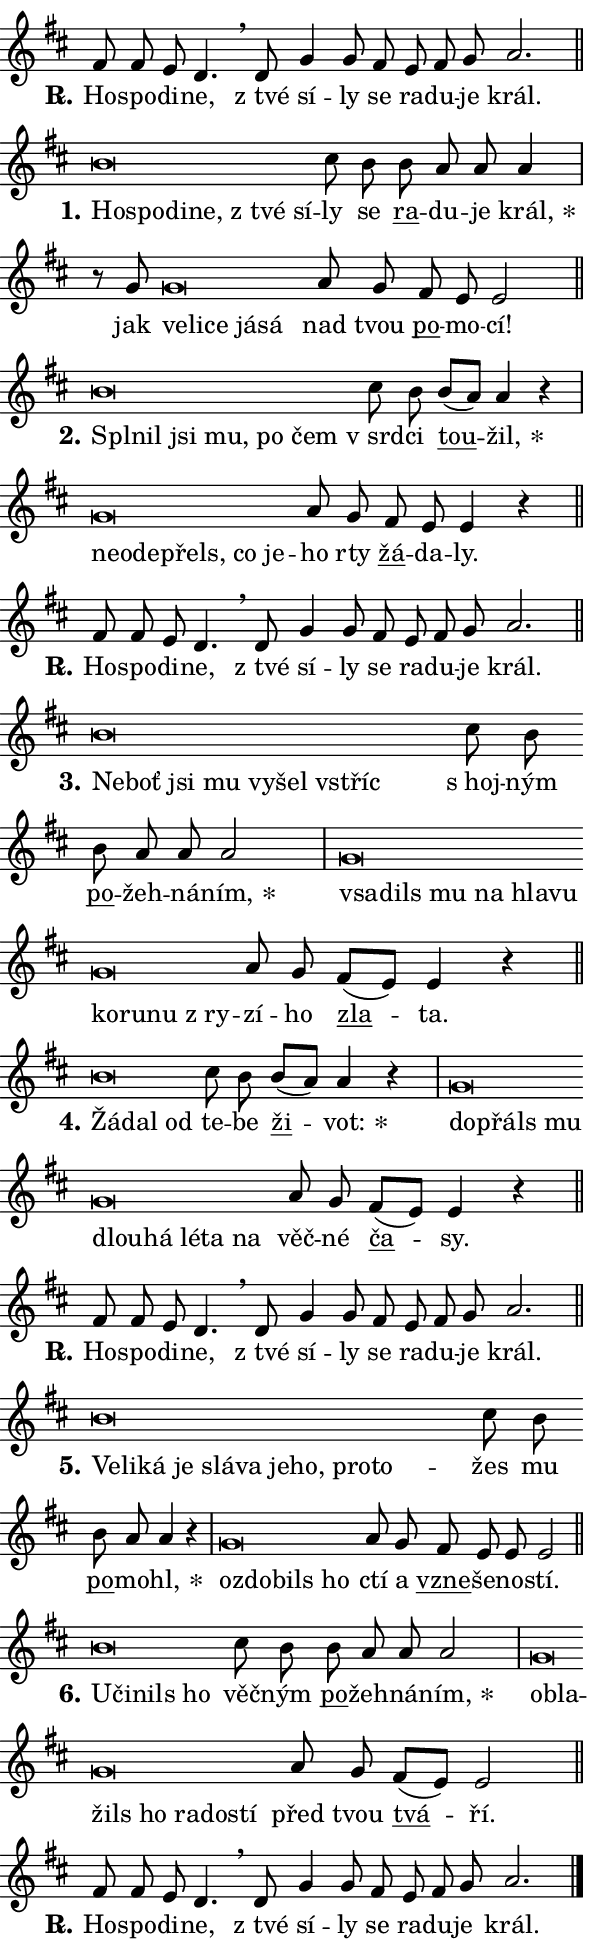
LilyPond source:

\version "2.24.0"
\header { tagline = "" }
\paper {
  indent = 0\cm
  top-margin = 0\cm
  right-margin = 0.13\cm % to fit lyric hyphens
  bottom-margin = 0\cm
  left-margin = 0\cm
  paper-width = 10\cm
  page-breaking = #ly:one-page-breaking
  system-system-spacing.basic-distance = #11
  score-system-spacing.basic-distance = #11
  ragged-last = ##f
}


%% Author: Thomas Morley
%% https://lists.gnu.org/archive/html/lilypond-user/2020-05/msg00002.html
#(define (line-position grob)
"Returns position of @var[grob} in current system:
   @code{'start}, if at first time-step
   @code{'end}, if at last time-step
   @code{'middle} otherwise
"
  (let* ((col (ly:item-get-column grob))
         (ln (ly:grob-object col 'left-neighbor))
         (rn (ly:grob-object col 'right-neighbor))
         (col-to-check-left (if (ly:grob? ln) ln col))
         (col-to-check-right (if (ly:grob? rn) rn col))
         (break-dir-left
           (and
             (ly:grob-property col-to-check-left 'non-musical #f)
             (ly:item-break-dir col-to-check-left)))
         (break-dir-right
           (and
             (ly:grob-property col-to-check-right 'non-musical #f)
             (ly:item-break-dir col-to-check-right))))
        (cond ((eqv? 1 break-dir-left) 'start)
              ((eqv? -1 break-dir-right) 'end)
              (else 'middle))))

#(define (tranparent-at-line-position vctor)
  (lambda (grob)
  "Relying on @code{line-position} select the relevant enry from @var{vctor}.
Used to determine transparency,"
    (case (line-position grob)
      ((end) (not (vector-ref vctor 0)))
      ((middle) (not (vector-ref vctor 1)))
      ((start) (not (vector-ref vctor 2))))))

noteHeadBreakVisibility =
#(define-music-function (break-visibility)(vector?)
"Makes @code{NoteHead}s transparent relying on @var{break-visibility}"
#{
  \override NoteHead.transparent =
    #(tranparent-at-line-position break-visibility)
#})

#(define delete-ledgers-for-transparent-note-heads
  (lambda (grob)
    "Reads whether a @code{NoteHead} is transparent.
If so this @code{NoteHead} is removed from @code{'note-heads} from
@var{grob}, which is supposed to be @code{LedgerLineSpanner}.
As a result ledgers are not printed for this @code{NoteHead}"
    (let* ((nhds-array (ly:grob-object grob 'note-heads))
           (nhds-list
             (if (ly:grob-array? nhds-array)
                 (ly:grob-array->list nhds-array)
                 '()))
           ;; Relies on the transparent-property being done before
           ;; Staff.LedgerLineSpanner.after-line-breaking is executed.
           ;; This is fragile ...
           (to-keep
             (remove
               (lambda (nhd)
                 (ly:grob-property nhd 'transparent #f))
               nhds-list)))
      ;; TODO find a better method to iterate over grob-arrays, similiar
      ;; to filter/remove etc for lists
      ;; For now rebuilt from scratch
      (set! (ly:grob-object grob 'note-heads)  '())
      (for-each
        (lambda (nhd)
          (ly:pointer-group-interface::add-grob grob 'note-heads nhd))
        to-keep))))

squashNotes = {
  \override NoteHead.X-extent = #'(-0.2 . 0.2)
  \override NoteHead.Y-extent = #'(-0.75 . 0)
  \override NoteHead.stencil =
    #(lambda (grob)
       (let ((pos (ly:grob-property grob 'staff-position)))
         (begin
           (if (< pos -7) (display "ERROR: Lower brevis then expected\n") (display ""))
           (if (<= pos -6) ly:text-interface::print ly:note-head::print))))
}
unSquashNotes = {
  \revert NoteHead.X-extent
  \revert NoteHead.Y-extent
  \revert NoteHead.stencil
}

hideNotes = \noteHeadBreakVisibility #begin-of-line-visible
unHideNotes = \noteHeadBreakVisibility #all-visible

% work-around for resetting accidentals
% https://lilypond.org/doc/v2.23/Documentation/notation/displaying-rhythms#unmetered-music
cadenzaMeasure = {
  \cadenzaOff
  \partial 1024 s1024
  \cadenzaOn
}

#(define-markup-command (accent layout props text) (markup?)
  "Underline accented syllable"
  (interpret-markup layout props
    #{\markup \override #'(offset . 4.3) \underline { #text }#}))

responsum = \markup \concat {
  "R" \hspace #-1.05 \path #0.1 #'((moveto 0 0.07) (lineto 0.9 0.8)) \hspace #0.05 "."
}

spaceSize = #0.6828661417322834 % exact space size for TeX Gyre Schola

\layout {
  \context {
    \Staff
    \remove "Time_signature_engraver"
    \override LedgerLineSpanner.after-line-breaking = #delete-ledgers-for-transparent-note-heads
  }
  \context {
    \Lyrics {
      \override LyricSpace.minimum-distance = \spaceSize
      \override LyricText.font-name = #"TeX Gyre Schola"
      \override LyricText.font-size = 1
      \override StanzaNumber.font-name = #"TeX Gyre Schola Bold"
      \override StanzaNumber.font-size = 1
    }
  }
  \context {
    \Score 
    \override NoteHead.text =
      #(lambda (grob) 
        (let ((pos (ly:grob-property grob 'staff-position)))
          #{\markup {
            \combine
              \halign #-0.55 \raise #(if (= pos -6) 0 0.5) \override #'(thickness . 2) \draw-line #'(3.2 . 0)
              \musicglyph "noteheads.sM1"
          }#}))
  }
}

% magnetic-lyrics.ily
%
%   written by
%     Jean Abou Samra <jean@abou-samra.fr>
%     Werner Lemberg <wl@gnu.org>
%
%   adapted by
%     Jiri Hon <jiri.hon@gmail.com>
%
% Version 2022-Apr-15

% https://www.mail-archive.com/lilypond-user@gnu.org/msg149350.html

#(define (Left_hyphen_pointer_engraver context)
   "Collect syllable-hyphen-syllable occurrences in lyrics and store
them in properties.  This engraver only looks to the left.  For
example, if the lyrics input is @code{foo -- bar}, it does the
following.

@itemize @bullet
@item
Set the @code{text} property of the @code{LyricHyphen} grob between
@q{foo} and @q{bar} to @code{foo}.

@item
Set the @code{left-hyphen} property of the @code{LyricText} grob with
text @q{foo} to the @code{LyricHyphen} grob between @q{foo} and
@q{bar}.
@end itemize

Use this auxiliary engraver in combination with the
@code{lyric-@/text::@/apply-@/magnetic-@/offset!} hook."
   (let ((hyphen #f)
         (text #f))
     (make-engraver
      (acknowledgers
       ((lyric-syllable-interface engraver grob source-engraver)
        (set! text grob)))
      (end-acknowledgers
       ((lyric-hyphen-interface engraver grob source-engraver)
        ;(when (not (grob::has-interface grob 'lyric-space-interface))
          (set! hyphen grob)));)
      ((stop-translation-timestep engraver)
       (when (and text hyphen)
         (ly:grob-set-object! text 'left-hyphen hyphen))
       (set! text #f)
       (set! hyphen #f)))))

#(define (lyric-text::apply-magnetic-offset! grob)
   "If the space between two syllables is less than the value in
property @code{LyricText@/.details@/.squash-threshold}, move the right
syllable to the left so that it gets concatenated with the left
syllable.

Use this function as a hook for
@code{LyricText@/.after-@/line-@/breaking} if the
@code{Left_@/hyphen_@/pointer_@/engraver} is active."
   (let ((hyphen (ly:grob-object grob 'left-hyphen #f)))
     (when hyphen
       (let ((left-text (ly:spanner-bound hyphen LEFT)))
         (when (grob::has-interface left-text 'lyric-syllable-interface)
           (let* ((common (ly:grob-common-refpoint grob left-text X))
                  (this-x-ext (ly:grob-extent grob common X))
                  (left-x-ext
                   (begin
                     ;; Trigger magnetism for left-text.
                     (ly:grob-property left-text 'after-line-breaking)
                     (ly:grob-extent left-text common X)))
                  ;; `delta` is the gap width between two syllables.
                  (delta (- (interval-start this-x-ext)
                            (interval-end left-x-ext)))
                  (details (ly:grob-property grob 'details))
                  (threshold (assoc-get 'squash-threshold details 0.2)))
             (when (< delta threshold)
               (let* (;; We have to manipulate the input text so that
                      ;; ligatures crossing syllable boundaries are not
                      ;; disabled.  For languages based on the Latin
                      ;; script this is essentially a beautification.
                      ;; However, for non-Western scripts it can be a
                      ;; necessity.
                      (lt (ly:grob-property left-text 'text))
                      (rt (ly:grob-property grob 'text))
                      (is-space (grob::has-interface hyphen 'lyric-space-interface))
                      (space (if is-space " " ""))
                      (extra-delta (if is-space spaceSize 0))
                      ;; Append new syllable.
                      (ltrt-space (if (and (string? lt) (string? rt))
                                (string-append lt space rt)
                                (make-concat-markup (list lt space rt))))
                      ;; Right-align `ltrt` to the right side.
                      (ltrt-space-markup (grob-interpret-markup
                               grob
                               (make-translate-markup
                                (cons (interval-length this-x-ext) 0)
                                (make-right-align-markup ltrt-space)))))
                 (begin
                   ;; Don't print `left-text`.
                   (ly:grob-set-property! left-text 'stencil #f)
                   ;; Set text and stencil (which holds all collected
                   ;; syllables so far) and shift it to the left.
                   (ly:grob-set-property! grob 'text ltrt-space)
                   (ly:grob-set-property! grob 'stencil ltrt-space-markup)
                   (ly:grob-translate-axis! grob (- (- delta extra-delta)) X))))))))))


#(define (lyric-hyphen::displace-bounds-first grob)
   ;; Make very sure this callback isn't triggered too early.
   (let ((left (ly:spanner-bound grob LEFT))
         (right (ly:spanner-bound grob RIGHT)))
     (ly:grob-property left 'after-line-breaking)
     (ly:grob-property right 'after-line-breaking)
     (ly:lyric-hyphen::print grob)))

squashThreshold = #0.4

\layout {
  \context {
    \Lyrics
    \consists #Left_hyphen_pointer_engraver
    \override LyricText.after-line-breaking =
      #lyric-text::apply-magnetic-offset!
    \override LyricHyphen.stencil = #lyric-hyphen::displace-bounds-first
    \override LyricText.details.squash-threshold = \squashThreshold
    \override LyricHyphen.minimum-distance = 0
    \override LyricHyphen.minimum-length = \squashThreshold
  }
}

squashText = \override LyricText.details.squash-threshold = 9999
unSquashText = \override LyricText.details.squash-threshold = \squashThreshold

leftText = \override LyricText.self-alignment-X = #LEFT
unLeftText = \revert LyricText.self-alignment-X

starOffset = #(lambda (grob) 
                (let ((x_offset (ly:self-alignment-interface::aligned-on-x-parent grob)))
                  (if (= x_offset 0) 0 (+ x_offset 1.2))))

star = #(define-music-function (syllable)(string?)
"Append star separator at the end of a syllable"
#{
  \once \override LyricText.X-offset = #starOffset
  \lyricmode { \markup {
    #syllable
    \override #'((font-name . "TeX Gyre Schola Bold")) \hspace #0.2 \lower #0.65 \larger "*"
  } }
#})

starAccent = #(define-music-function (syllable)(string?)
"Append star separator at the end of a syllable and make accent"
#{
  \once \override LyricText.X-offset = #starOffset
  \lyricmode { \markup {
    \accent #syllable
    \override #'((font-name . "TeX Gyre Schola Bold")) \hspace #0.2 \lower #0.65 \larger "*"
  } }
#})

breath = #(define-music-function (syllable)(string?)
"Append breathing indicator at the end of a syllable"
#{
  \lyricmode { \markup { #syllable "+" } }
#})

optionalBreath = #(define-music-function (syllable)(string?)
"Append optional breathing indicator at the end of a syllable"
#{
  \lyricmode { \markup { #syllable "(+)" } }
#})


\score {
    <<
        \new Voice = "melody" { \cadenzaOn \key d \major \relative { fis'8 fis e d4. \breathe d8 \bar "" g4 g8 fis \bar "" e fis g a2. \cadenzaMeasure \bar "||" \break } }
        \new Lyrics \lyricsto "melody" { \lyricmode { \set stanza = \responsum
Ho -- spo -- di -- ne, "z tvé" sí -- ly se ra -- du -- je král. } }
    >>
    \layout {}
}

\score {
    <<
        \new Voice = "melody" { \cadenzaOn \key d \major \relative { \squashNotes b'\breve*1/16 \hideNotes \breve*1/16 \bar "" \breve*1/16 \bar "" \breve*1/16 \bar "" \breve*1/16 \breve*1/16 \bar "" \unHideNotes \unSquashNotes cis8 b \bar "" b a a a4 \cadenzaMeasure \bar "|" r8 g8 \squashNotes g\breve*1/16 \hideNotes \breve*1/16 \bar "" \breve*1/16 \bar "" \breve*1/16 \breve*1/16 \bar "" \unHideNotes \unSquashNotes a8 g \bar "" fis e e2 \cadenzaMeasure \bar "||" \break } }
        \new Lyrics \lyricsto "melody" { \lyricmode { \set stanza = "1."
\leftText Ho -- \squashText spo -- di -- ne, "z tvé" sí -- \unLeftText \unSquashText ly se \markup \accent ra -- du -- je \star král, jak \leftText ve -- \squashText li -- ce já -- sá \unLeftText \unSquashText nad tvou \markup \accent po -- mo -- cí! } }
    >>
    \layout {}
}

\score {
    <<
        \new Voice = "melody" { \cadenzaOn \key d \major \relative { \squashNotes b'\breve*1/16 \hideNotes \breve*1/16 \bar "" \breve*1/16 \bar "" \breve*1/16 \bar "" \breve*1/16 \breve*1/16 \bar "" \unHideNotes \unSquashNotes cis8 b \bar "" b[( a)] a4 r \cadenzaMeasure \bar "|" \squashNotes g\breve*1/16 \hideNotes \breve*1/16 \bar "" \breve*1/16 \bar "" \breve*1/16 \bar "" \breve*1/16 \breve*1/16 \bar "" \unHideNotes \unSquashNotes a8 g \bar "" fis e e4 r \cadenzaMeasure \bar "||" \break } }
        \new Lyrics \lyricsto "melody" { \lyricmode { \set stanza = "2."
\leftText Spl -- \squashText nil jsi mu, po čem \unLeftText \unSquashText "v srd" -- ci \markup \accent tou -- \star žil, \leftText ne -- \squashText o -- de -- přels, co je -- \unLeftText \unSquashText ho rty \markup \accent žá -- da -- ly. } }
    >>
    \layout {}
}

\score {
    <<
        \new Voice = "melody" { \cadenzaOn \key d \major \relative { fis'8 fis e d4. \breathe d8 \bar "" g4 g8 fis \bar "" e fis g a2. \cadenzaMeasure \bar "||" \break } }
        \new Lyrics \lyricsto "melody" { \lyricmode { \set stanza = \responsum
Ho -- spo -- di -- ne, "z tvé" sí -- ly se ra -- du -- je král. } }
    >>
    \layout {}
}

\score {
    <<
        \new Voice = "melody" { \cadenzaOn \key d \major \relative { \squashNotes b'\breve*1/16 \hideNotes \breve*1/16 \bar "" \breve*1/16 \bar "" \breve*1/16 \bar "" \breve*1/16 \bar "" \breve*1/16 \breve*1/16 \bar "" \unHideNotes \unSquashNotes cis8 b \bar "" b a a a2 \cadenzaMeasure \bar "|" \squashNotes g\breve*1/16 \hideNotes \breve*1/16 \bar "" \breve*1/16 \bar "" \breve*1/16 \bar "" \breve*1/16 \bar "" \breve*1/16 \bar "" \breve*1/16 \bar "" \breve*1/16 \bar "" \breve*1/16 \breve*1/16 \bar "" \unHideNotes \unSquashNotes a8 g \bar "" fis[( e)] e4 r \cadenzaMeasure \bar "||" \break } }
        \new Lyrics \lyricsto "melody" { \lyricmode { \set stanza = "3."
\leftText Ne -- \squashText boť jsi mu vy -- šel vstříc \unLeftText \unSquashText "s hoj" -- ným \markup \accent po -- žeh -- ná -- \star ním, \leftText vsa -- \squashText dils mu na hla -- vu ko -- ru -- nu "z ry" -- \unLeftText \unSquashText zí -- ho \markup \accent zla -- ta. } }
    >>
    \layout {}
}

\score {
    <<
        \new Voice = "melody" { \cadenzaOn \key d \major \relative { \squashNotes b'\breve*1/16 \hideNotes \breve*1/16 \breve*1/16 \bar "" \unHideNotes \unSquashNotes cis8 b \bar "" b[( a)] a4 r \cadenzaMeasure \bar "|" \squashNotes g\breve*1/16 \hideNotes \breve*1/16 \bar "" \breve*1/16 \bar "" \breve*1/16 \bar "" \breve*1/16 \bar "" \breve*1/16 \bar "" \breve*1/16 \breve*1/16 \bar "" \unHideNotes \unSquashNotes a8 g \bar "" fis[( e)] e4 r \cadenzaMeasure \bar "||" \break } }
        \new Lyrics \lyricsto "melody" { \lyricmode { \set stanza = "4."
\leftText Žá -- \squashText dal od \unLeftText \unSquashText te -- be \markup \accent ži -- \star vot: \leftText do -- \squashText přáls mu dlou -- há lé -- ta na \unLeftText \unSquashText věč -- né \markup \accent ča -- sy. } }
    >>
    \layout {}
}

\score {
    <<
        \new Voice = "melody" { \cadenzaOn \key d \major \relative { fis'8 fis e d4. \breathe d8 \bar "" g4 g8 fis \bar "" e fis g a2. \cadenzaMeasure \bar "||" \break } }
        \new Lyrics \lyricsto "melody" { \lyricmode { \set stanza = \responsum
Ho -- spo -- di -- ne, "z tvé" sí -- ly se ra -- du -- je král. } }
    >>
    \layout {}
}

\score {
    <<
        \new Voice = "melody" { \cadenzaOn \key d \major \relative { \squashNotes b'\breve*1/16 \hideNotes \breve*1/16 \bar "" \breve*1/16 \bar "" \breve*1/16 \bar "" \breve*1/16 \bar "" \breve*1/16 \bar "" \breve*1/16 \bar "" \breve*1/16 \bar "" \breve*1/16 \breve*1/16 \bar "" \unHideNotes \unSquashNotes cis8 b \bar "" b a a4 r \cadenzaMeasure \bar "|" \squashNotes g\breve*1/16 \hideNotes \breve*1/16 \bar "" \breve*1/16 \breve*1/16 \bar "" \unHideNotes \unSquashNotes a8 g \bar "" fis e e e2 \cadenzaMeasure \bar "||" \break } }
        \new Lyrics \lyricsto "melody" { \lyricmode { \set stanza = "5."
\leftText Ve -- \squashText li -- ká je slá -- va je -- ho, pro -- to -- \unLeftText \unSquashText žes mu \markup \accent po -- mo -- \star hl, \leftText oz -- \squashText do -- bils ho \unLeftText \unSquashText ctí a \markup \accent vzne -- še -- no -- stí. } }
    >>
    \layout {}
}

\score {
    <<
        \new Voice = "melody" { \cadenzaOn \key d \major \relative { \squashNotes b'\breve*1/16 \hideNotes \breve*1/16 \bar "" \breve*1/16 \breve*1/16 \bar "" \unHideNotes \unSquashNotes cis8 b \bar "" b a a a2 \cadenzaMeasure \bar "|" \squashNotes g\breve*1/16 \hideNotes \breve*1/16 \bar "" \breve*1/16 \bar "" \breve*1/16 \bar "" \breve*1/16 \bar "" \breve*1/16 \breve*1/16 \bar "" \unHideNotes \unSquashNotes a8 g \bar "" fis[( e)] e2 \cadenzaMeasure \bar "||" \break } }
        \new Lyrics \lyricsto "melody" { \lyricmode { \set stanza = "6."
\leftText U -- \squashText či -- nils ho \unLeftText \unSquashText věč -- ným \markup \accent po -- žeh -- ná -- \star ním, \leftText ob -- \squashText la -- žils ho ra -- do -- stí \unLeftText \unSquashText před tvou \markup \accent tvá -- ří. } }
    >>
    \layout {}
}

\score {
    <<
        \new Voice = "melody" { \cadenzaOn \key d \major \relative { fis'8 fis e d4. \breathe d8 \bar "" g4 g8 fis \bar "" e fis g a2. \cadenzaMeasure \bar "||" \break } \bar "|." }
        \new Lyrics \lyricsto "melody" { \lyricmode { \set stanza = \responsum
Ho -- spo -- di -- ne, "z tvé" sí -- ly se ra -- du -- je král. } }
    >>
    \layout {}
}
